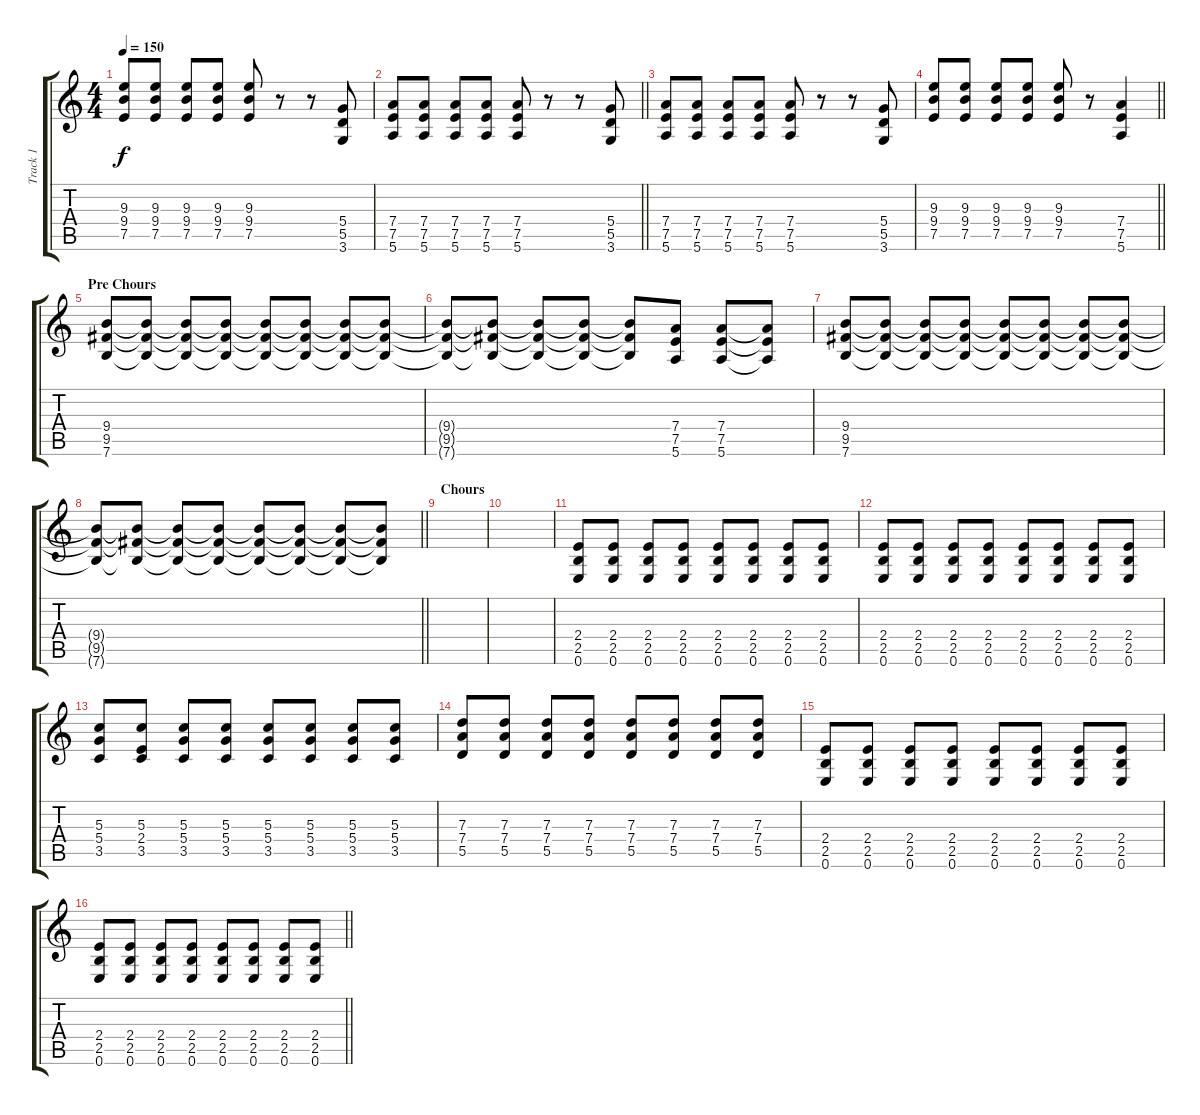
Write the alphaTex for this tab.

\track ("Track 1" "Track 1") {instrument overdrivenguitar}
\staff {score tabs}
\tuning (E4 B3 G3 D3 A2 E2) {hide}
\ts (4 4)
\tempo 150
\clef g2
\ks c
(9.3 9.4 7.5).8{dy f} (9.3 9.4 7.5).8 (9.3 9.4 7.5).8 (9.3 9.4 7.5).8 (9.3 9.4 7.5).8 r.8 r.8 (5.4 5.5 3.6).8 |
\barLineRight lightlight
(7.4 7.5 5.6).8 (7.4 7.5 5.6).8 (7.4 7.5 5.6).8 (7.4 7.5 5.6).8 (7.4 7.5 5.6).8 r.8 r.8 (5.4 5.5 3.6).8 |
(7.4 7.5 5.6).8 (7.4 7.5 5.6).8 (7.4 7.5 5.6).8 (7.4 7.5 5.6).8 (7.4 7.5 5.6).8 r.8 r.8 (5.4 5.5 3.6).8 |
\barLineRight lightlight
(9.3 9.4 7.5).8 (9.3 9.4 7.5).8 (9.3 9.4 7.5).8 (9.3 9.4 7.5).8 (9.3 9.4 7.5).8 r.8 (7.4 7.5 5.6).4 |
\section ("" "Pre Chours")
(9.4 9.5 7.6).8 (9.4{t} 9.5{t} 7.6{t}).8 (9.4{t} 9.5{t} 7.6{t}).8 (9.4{t} 9.5{t} 7.6{t}).8 (9.4{t} 9.5{t} 7.6{t}).8 (9.4{t} 9.5{t} 7.6{t}).8 (9.4{t} 9.5{t} 7.6{t}).8 (9.4{t} 9.5{t} 7.6{t}).8 |
(9.4{t} 9.5{t} 7.6{t}).8 (9.4{t} 9.5{t} 7.6{t}).8 (9.4{t} 9.5{t} 7.6{t}).8 (9.4{t} 9.5{t} 7.6{t}).8 (9.4{t} 9.5{t} 7.6{t}).8 (7.4 7.5 5.6).8 (7.4 7.5 5.6).8 (7.4{t} 7.5{t} 5.6{t}).8 |
(9.4 9.5 7.6).8 (9.4{t} 9.5{t} 7.6{t}).8 (9.4{t} 9.5{t} 7.6{t}).8 (9.4{t} 9.5{t} 7.6{t}).8 (9.4{t} 9.5{t} 7.6{t}).8 (9.4{t} 9.5{t} 7.6{t}).8 (9.4{t} 9.5{t} 7.6{t}).8 (9.4{t} 9.5{t} 7.6{t}).8 |
\barLineRight lightlight
(9.4{t} 9.5{t} 7.6{t}).8 (9.4{t} 9.5{t} 7.6{t}).8 (9.4{t} 9.5{t} 7.6{t}).8 (9.4{t} 9.5{t} 7.6{t}).8 (9.4{t} 9.5{t} 7.6{t}).8 (9.4{t} 9.5{t} 7.6{t}).8 (9.4{t} 9.5{t} 7.6{t}).8 (9.4{t} 9.5{t} 7.6{t}).8 |
\section ("" "Chours")
|
|
(2.4 2.5 0.6).8 (2.4 2.5 0.6).8 (2.4 2.5 0.6).8 (2.4 2.5 0.6).8 (2.4 2.5 0.6).8 (2.4 2.5 0.6).8 (2.4 2.5 0.6).8 (2.4 2.5 0.6).8 |
(2.4 2.5 0.6).8 (2.4 2.5 0.6).8 (2.4 2.5 0.6).8 (2.4 2.5 0.6).8 (2.4 2.5 0.6).8 (2.4 2.5 0.6).8 (2.4 2.5 0.6).8 (2.4 2.5 0.6).8 |
(5.3 5.4 3.5).8 (5.3 2.4 3.5).8 (5.3 5.4 3.5).8 (5.3 5.4 3.5).8 (5.3 5.4 3.5).8 (5.3 5.4 3.5).8 (5.3 5.4 3.5).8 (5.3 5.4 3.5).8 |
(7.3 7.4 5.5).8 (7.3 7.4 5.5).8 (7.3 7.4 5.5).8 (7.3 7.4 5.5).8 (7.3 7.4 5.5).8 (7.3 7.4 5.5).8 (7.3 7.4 5.5).8 (7.3 7.4 5.5).8 |
(2.4 2.5 0.6).8 (2.4 2.5 0.6).8 (2.4 2.5 0.6).8 (2.4 2.5 0.6).8 (2.4 2.5 0.6).8 (2.4 2.5 0.6).8 (2.4 2.5 0.6).8 (2.4 2.5 0.6).8 |
\barLineRight lightlight
(2.4 2.5 0.6).8 (2.4 2.5 0.6).8 (2.4 2.5 0.6).8 (2.4 2.5 0.6).8 (2.4 2.5 0.6).8 (2.4 2.5 0.6).8 (2.4 2.5 0.6).8 (2.4 2.5 0.6).8
